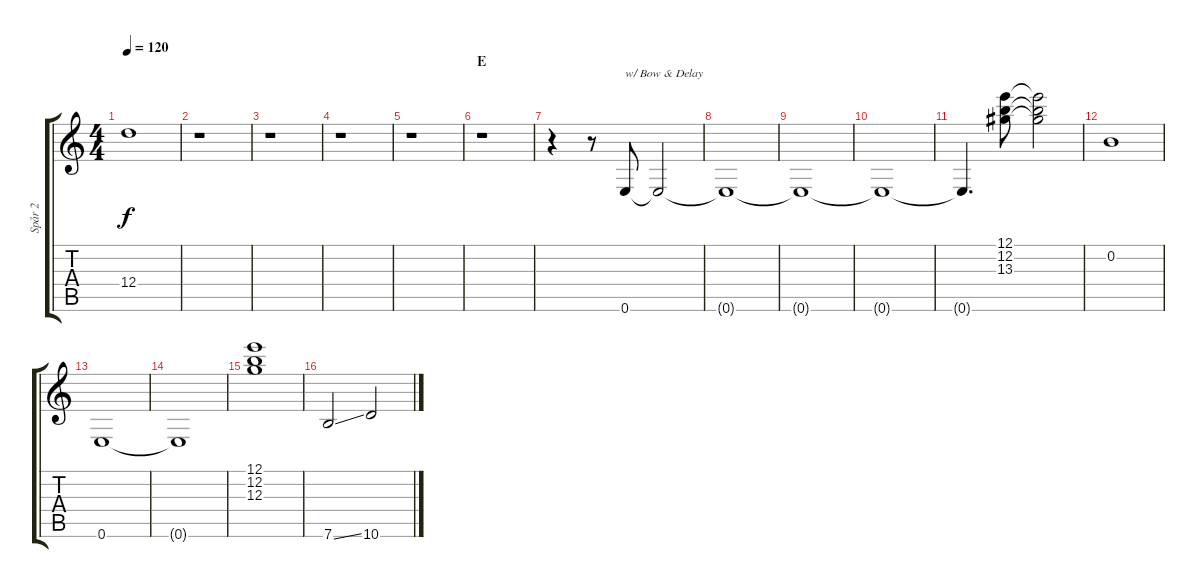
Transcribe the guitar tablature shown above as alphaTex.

\track ("Spår 2" "Spår 2") {instrument distortionguitar}
\staff {score tabs}
\tuning (E4 B3 G3 D3 A2 E2) {hide}
\ts (4 4)
\tempo 120
\clef g2
\ks c
12.4{t}.1{dy f} |
r.1 |
r.1 |
r.1 |
r.1 |
\section ("" "E")
r.1 |
r.4{volume 13 balance 11} r.8 0.6.8{txt "w/ Bow & Delay"} 0.6{t}.2 |
0.6{t}.1 |
0.6{t}.1 |
0.6{t}.1 |
0.6{t}.4{d} (12.1 12.2 13.3).8 (12.1{t} 12.2{t} 13.3{t}).2 |
0.2.1 |
0.6.1 |
0.6{t}.1 |
(12.1 12.2 12.3).1 |
7.6{ss}.2 10.6.2
